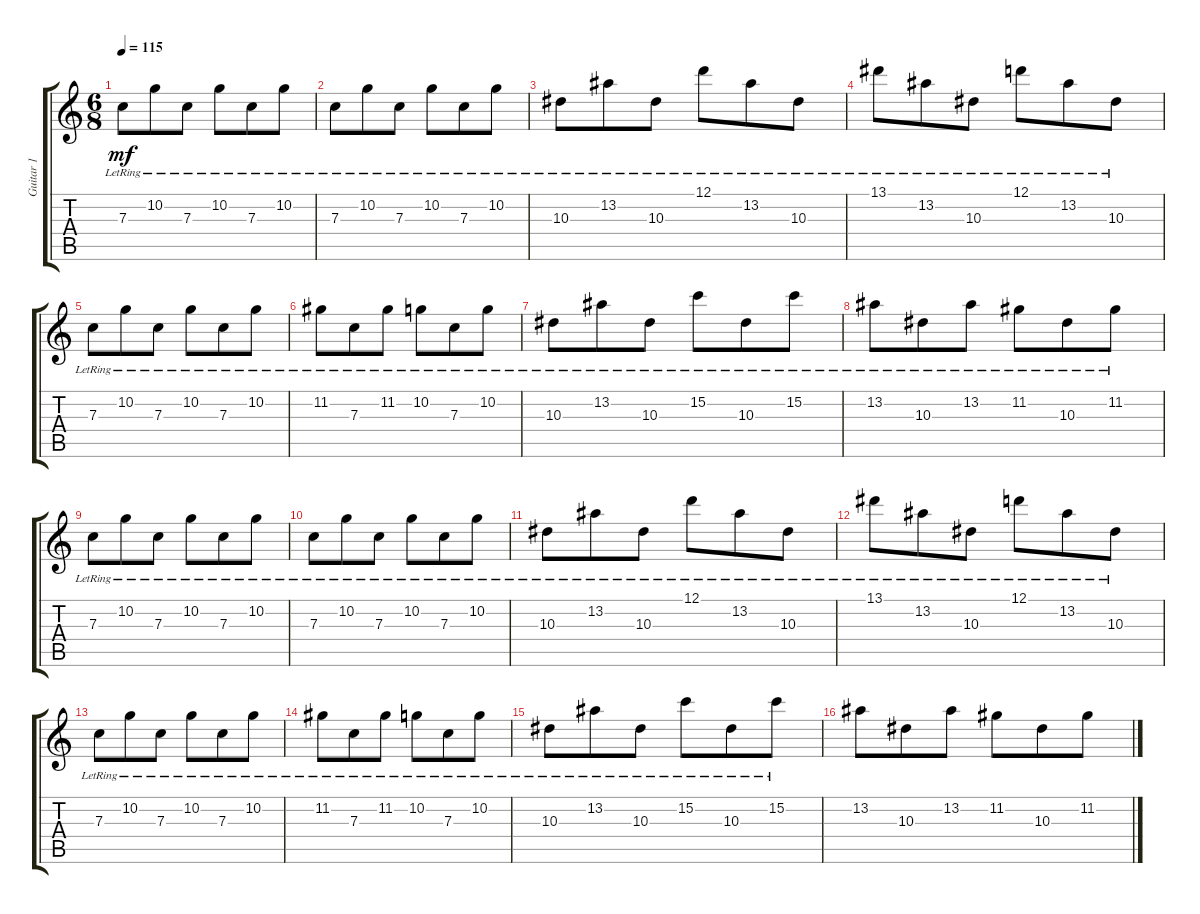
\track ("Guitar 1" "Guitar 1") {instrument distortionguitar}
\staff {score tabs}
\tuning (D4 A3 F3 C3 G2 C2) {hide}
\ts (6 8)
\tempo 115
\clef g2
\ks c
7.3{lr}.8{dy mf} 10.2{lr}.8 7.3{lr}.8 10.2{lr}.8 7.3{lr}.8 10.2{lr}.8 |
7.3{lr}.8 10.2{lr}.8 7.3{lr}.8 10.2{lr}.8 7.3{lr}.8 10.2{lr}.8 |
10.3{lr}.8 13.2{lr}.8 10.3{lr}.8 12.1{lr}.8 13.2{lr}.8 10.3{lr}.8 |
13.1{lr}.8 13.2{lr}.8 10.3{lr}.8 12.1{lr}.8 13.2{lr}.8 10.3{lr}.8 |
7.3{lr}.8 10.2{lr}.8 7.3{lr}.8 10.2{lr}.8 7.3{lr}.8 10.2{lr}.8 |
11.2{lr}.8 7.3{lr}.8 11.2{lr}.8 10.2{lr}.8 7.3{lr}.8 10.2{lr}.8 |
10.3{lr}.8 13.2{lr}.8 10.3{lr}.8 15.2{lr}.8 10.3{lr}.8 15.2{lr}.8 |
13.2{lr}.8 10.3{lr}.8 13.2{lr}.8 11.2{lr}.8 10.3{lr}.8 11.2{lr}.8 |
7.3{lr}.8 10.2{lr}.8 7.3{lr}.8 10.2{lr}.8 7.3{lr}.8 10.2{lr}.8 |
7.3{lr}.8 10.2{lr}.8 7.3{lr}.8 10.2{lr}.8 7.3{lr}.8 10.2{lr}.8 |
10.3{lr}.8 13.2{lr}.8 10.3{lr}.8 12.1{lr}.8 13.2{lr}.8 10.3{lr}.8 |
13.1{lr}.8 13.2{lr}.8 10.3{lr}.8 12.1{lr}.8 13.2{lr}.8 10.3{lr}.8 |
7.3{lr}.8 10.2{lr}.8 7.3{lr}.8 10.2{lr}.8 7.3{lr}.8 10.2{lr}.8 |
11.2{lr}.8 7.3{lr}.8 11.2{lr}.8 10.2{lr}.8 7.3{lr}.8 10.2{lr}.8 |
10.3{lr}.8 13.2{lr}.8 10.3{lr}.8 15.2{lr}.8 10.3{lr}.8 15.2{lr}.8 |
13.2.8 10.3.8 13.2.8 11.2.8 10.3.8 11.2.8
